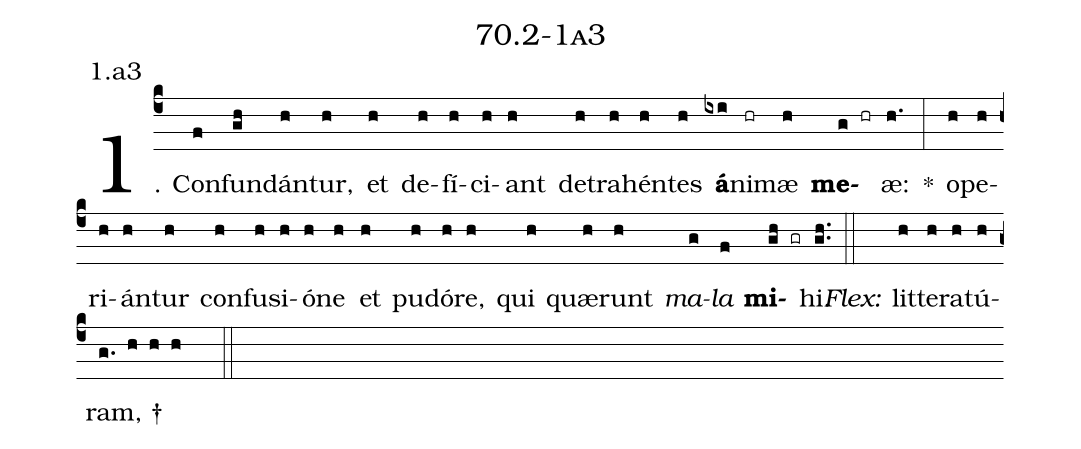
name: 70.2-1a3;
annotation: 1.a3;
%%
(c4)1. Con(f)fun(gh)dán(h)tur,(h) et(h) de(h)fí(h)ci(h)ant(h) de(h)tra(h)hén(h)tes(h) <b>á</b>(ixi)ni(hr)mæ(h) <b>me</b>(g hr)æ:(h.) *(:) o(h)pe(h)ri(h)án(h)tur(h) con(h)fu(h)si(h)ó(h)ne(h) et(h) pu(h)dó(h)re,(h) qui(h) quæ(h)runt(h) <i>ma</i>(g)<i>la</i>(f) <b>mi</b>(gh gr)hi.(gh..) (::)
<i>Flex:</i>()  lit(h)te(h)ra(h)tú(h)ram, †(g. h h h  ::)
